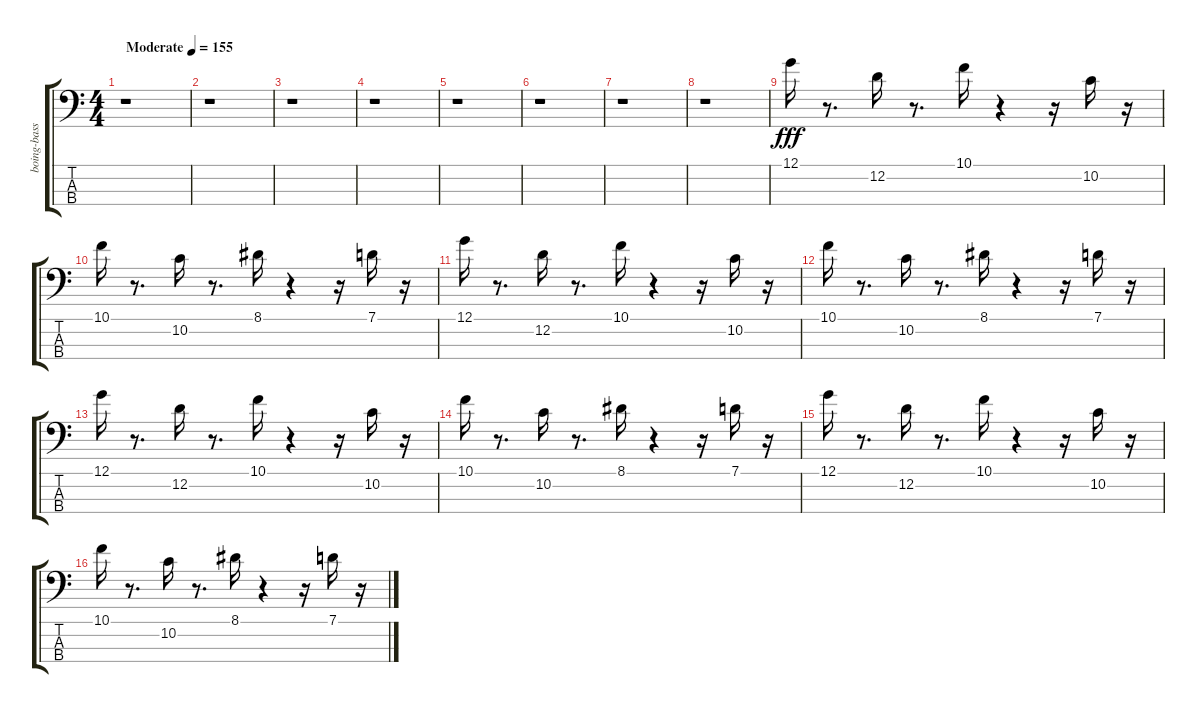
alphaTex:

\track ("boing-bass / diggeridoo!" "boing-bass") {instrument synthbass1}
\staff {score tabs}
\tuning (G2 D2 A1 E1) {hide}
\ts (4 4)
\tempo (155 "Moderate")
\clef f4
\ks c
r.1{dy fff instrument synthbass1} |
r.1 |
r.1 |
r.1 |
r.1 |
r.1 |
r.1 |
r.1 |
12.1.16 r.8{d} 12.2.16 r.8{d} 10.1.16 r.4 r.16 10.2.16 r.16 |
10.1.16 r.8{d} 10.2.16 r.8{d} 8.1.16 r.4 r.16 7.1.16 r.16 |
12.1.16 r.8{d} 12.2.16 r.8{d} 10.1.16 r.4 r.16 10.2.16 r.16 |
10.1.16 r.8{d} 10.2.16 r.8{d} 8.1.16 r.4 r.16 7.1.16 r.16 |
12.1.16 r.8{d} 12.2.16 r.8{d} 10.1.16 r.4 r.16 10.2.16 r.16 |
10.1.16 r.8{d} 10.2.16 r.8{d} 8.1.16 r.4 r.16 7.1.16 r.16 |
12.1.16 r.8{d} 12.2.16 r.8{d} 10.1.16 r.4 r.16 10.2.16 r.16 |
10.1.16 r.8{d} 10.2.16 r.8{d} 8.1.16 r.4 r.16 7.1.16 r.16
